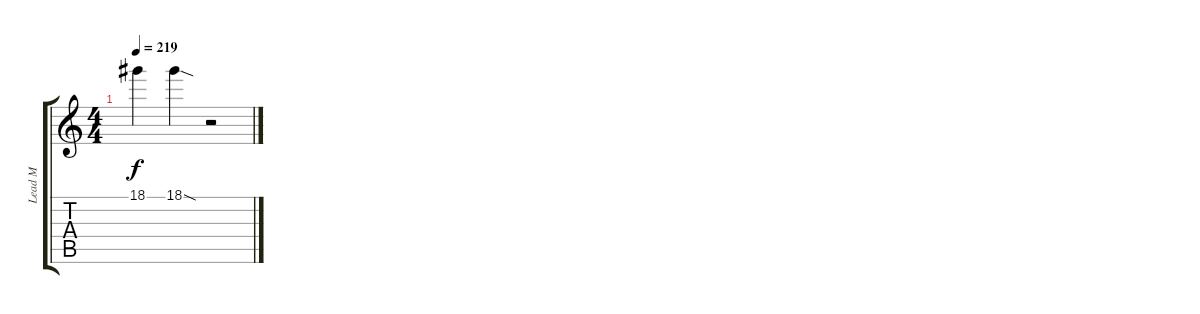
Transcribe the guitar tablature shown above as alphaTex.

\track ("Lead M" "Lead M") {instrument overdrivenguitar}
\staff {score tabs}
\tuning (D4 A3 F3 C3 G2 D2) {hide}
\ts (4 4)
\tempo 219
\clef g2
\ks c
18.1{t}.4{dy f} 18.1{sod}.4 r.2
